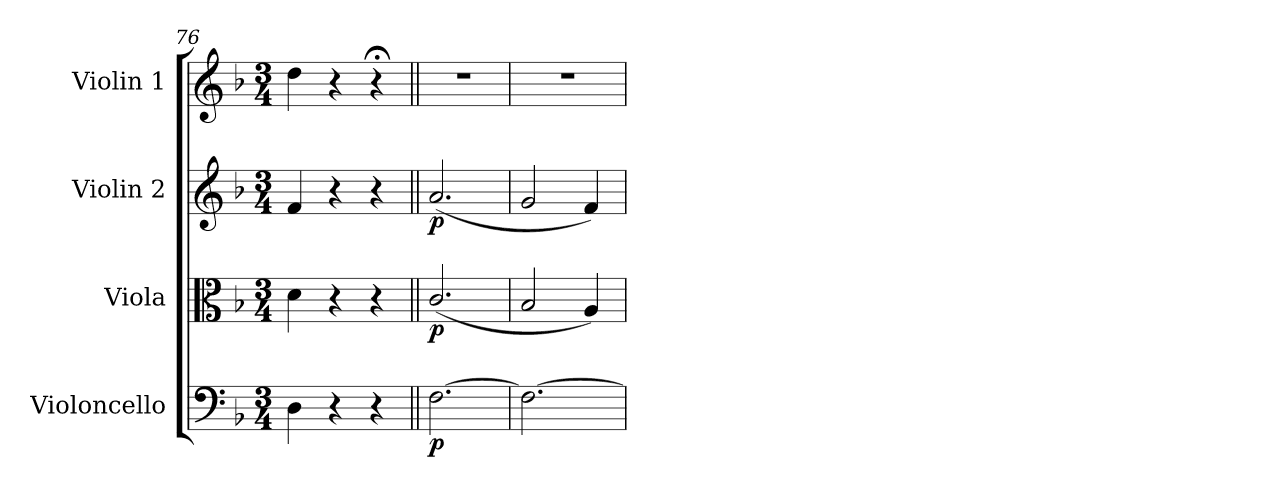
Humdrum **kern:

**kern	**dynam	**kern	**dynam	**kern	**dynam	**kern
*part4	*part4	*part3	*part3	*part2	*part2	*part1
*staff4	*staff4	*staff3	*staff3	*staff2	*staff2	*staff1
*I"Violoncello	*	*I"Viola	*	*I"Violin 2	*	*I"Violin 1
*I'Vc	*	*I'Vla	*	*I'Vln	*	*I'Vln
*clefF4	*	*clefC3	*	*clefG2	*	*clefG2
*k[b-]	*	*k[b-]	*	*k[b-]	*	*k[b-]
*M3/4	*	*M3/4	*	*M3/4	*	*M3/4
=76	=76	=76	=76	=76	=76	=76
4D\	.	4d\	.	4f/	.	4dd\
4r	.	4r	.	4r	.	4r
4r	.	4r	.	4r	.	4r;<
!!LO:PB:g=z
=77||	=77||	=77||	=77||	=77||	=77||	=77||
!	!LO:DY:b	!	!LO:DY:b	!	!LO:DY:b	!
[2.F\	p	(2.c/	p	(2.a/	p	2.r
=78	=78	=78	=78	=78	=78	=78
2.F\_	.	2B-/	.	2g/	.	2.r
.	.	4A/)	.	4f/)	.	.
=	=	=	=	=	=	=
*-	*-	*-	*-	*-	*-	*-
